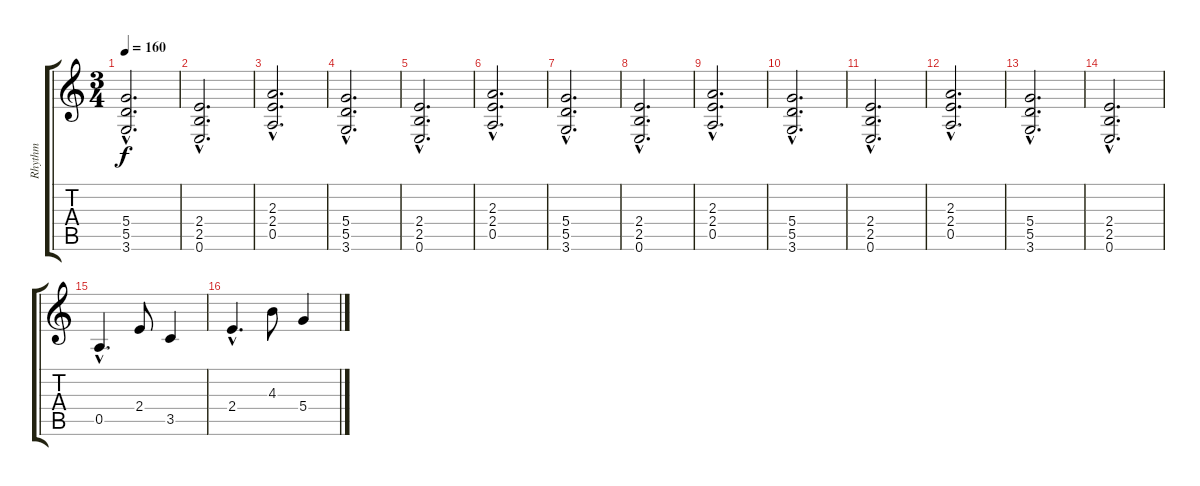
\track ("Rhythm" "Rhythm") {instrument distortionguitar}
\staff {score tabs}
\tuning (E4 B3 G3 D3 A2 E2) {hide}
\ts (3 4)
\tempo 160
\clef g2
\ks c
(5.4{hac} 5.5{hac} 3.6{hac}).2{d dy f} |
(2.4{hac} 2.5{hac} 0.6{hac}).2{d} |
(2.3{hac} 2.4{hac} 0.5{hac}).2{d} |
(5.4{hac} 5.5{hac} 3.6{hac}).2{d} |
(2.4{hac} 2.5{hac} 0.6{hac}).2{d} |
(2.3{hac} 2.4{hac} 0.5{hac}).2{d} |
(5.4{hac} 5.5{hac} 3.6{hac}).2{d} |
(2.4{hac} 2.5{hac} 0.6{hac}).2{d} |
(2.3{hac} 2.4{hac} 0.5{hac}).2{d} |
(5.4{hac} 5.5{hac} 3.6{hac}).2{d} |
(2.4{hac} 2.5{hac} 0.6{hac}).2{d} |
(2.3{hac} 2.4{hac} 0.5{hac}).2{d} |
(5.4{hac} 5.5{hac} 3.6{hac}).2{d} |
(2.4{hac} 2.5{hac} 0.6{hac}).2{d} |
0.5{hac}.4{d} 2.4.8 3.5.4 |
2.4{hac}.4{d} 4.3.8 5.4.4
